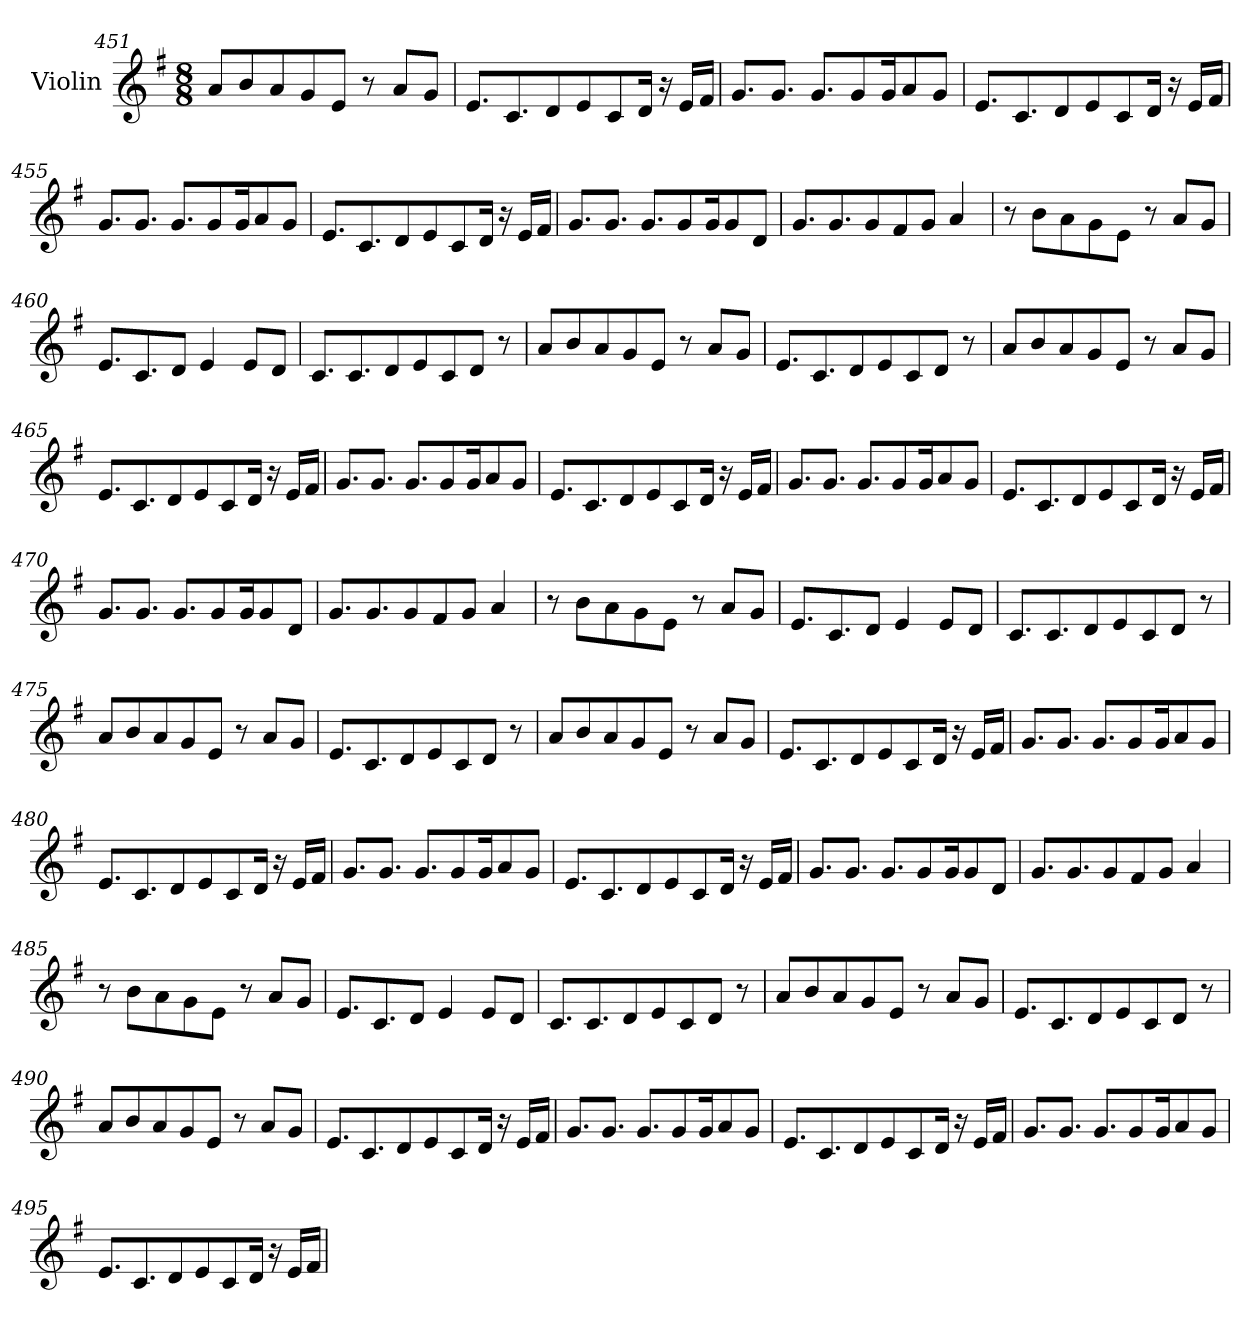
**kern
*part1
*staff1
*I"Violin
!!LO:LB:g=z
*clefG2
*k[f#]
*G:
*M8/8
=451
8a/L
8b/
8a/
8g/
8e/J
8r
8a/L
8g/J
=452
8.e/L
8.c/
8d/
8e/
8c/
16d/Jk
16r
16e/LL
16f#/JJ
=453
8.g/L
8.g/J
8.g/L
8g/
16g/K
8a/
8g/J
=454
8.e/L
8.c/
8d/
8e/
8c/
16d/Jk
16r
16e/LL
16f#/JJ
!!LO:LB:g=z
=455
8.g/L
8.g/J
8.g/L
8g/
16g/K
8a/
8g/J
=456
8.e/L
8.c/
8d/
8e/
8c/
16d/Jk
16r
16e/LL
16f#/JJ
=457
8.g/L
8.g/J
8.g/L
8g/
16g/K
8g/
8d/J
=458
8.g/L
8.g/
8g/
8f#/
8g/J
4a/
!!LO:LB:g=z
=459
8r
8b\L
8a\
8g\
8e\J
8r
8a/L
8g/J
=460
8.e/L
8.c/
8d/J
4e/
8e/L
8d/J
=461
8.c/L
8.c/
8d/
8e/
8c/
8d/J
8r
=462
8a/L
8b/
8a/
8g/
8e/J
8r
8a/L
8g/J
!!LO:LB:g=z
=463
8.e/L
8.c/
8d/
8e/
8c/
8d/J
8r
=464
8a/L
8b/
8a/
8g/
8e/J
8r
8a/L
8g/J
=465
8.e/L
8.c/
8d/
8e/
8c/
16d/Jk
16r
16e/LL
16f#/JJ
=466
8.g/L
8.g/J
8.g/L
8g/
16g/K
8a/
8g/J
!!LO:LB:g=z
=467
8.e/L
8.c/
8d/
8e/
8c/
16d/Jk
16r
16e/LL
16f#/JJ
=468
8.g/L
8.g/J
8.g/L
8g/
16g/K
8a/
8g/J
=469
8.e/L
8.c/
8d/
8e/
8c/
16d/Jk
16r
16e/LL
16f#/JJ
=470
8.g/L
8.g/J
8.g/L
8g/
16g/K
8g/
8d/J
!!LO:PB:g=z
=471
8.g/L
8.g/
8g/
8f#/
8g/J
4a/
=472
8r
8b\L
8a\
8g\
8e\J
8r
8a/L
8g/J
=473
8.e/L
8.c/
8d/J
4e/
8e/L
8d/J
=474
8.c/L
8.c/
8d/
8e/
8c/
8d/J
8r
!!LO:LB:g=z
=475
8a/L
8b/
8a/
8g/
8e/J
8r
8a/L
8g/J
=476
8.e/L
8.c/
8d/
8e/
8c/
8d/J
8r
=477
8a/L
8b/
8a/
8g/
8e/J
8r
8a/L
8g/J
=478
8.e/L
8.c/
8d/
8e/
8c/
16d/Jk
16r
16e/LL
16f#/JJ
!!LO:LB:g=z
=479
8.g/L
8.g/J
8.g/L
8g/
16g/K
8a/
8g/J
=480
8.e/L
8.c/
8d/
8e/
8c/
16d/Jk
16r
16e/LL
16f#/JJ
=481
8.g/L
8.g/J
8.g/L
8g/
16g/K
8a/
8g/J
=482
8.e/L
8.c/
8d/
8e/
8c/
16d/Jk
16r
16e/LL
16f#/JJ
!!LO:LB:g=z
=483
8.g/L
8.g/J
8.g/L
8g/
16g/K
8g/
8d/J
=484
8.g/L
8.g/
8g/
8f#/
8g/J
4a/
=485
8r
8b\L
8a\
8g\
8e\J
8r
8a/L
8g/J
=486
8.e/L
8.c/
8d/J
4e/
8e/L
8d/J
!!LO:LB:g=z
=487
8.c/L
8.c/
8d/
8e/
8c/
8d/J
8r
=488
8a/L
8b/
8a/
8g/
8e/J
8r
8a/L
8g/J
=489
8.e/L
8.c/
8d/
8e/
8c/
8d/J
8r
=490
8a/L
8b/
8a/
8g/
8e/J
8r
8a/L
8g/J
!!LO:LB:g=z
=491
8.e/L
8.c/
8d/
8e/
8c/
16d/Jk
16r
16e/LL
16f#/JJ
=492
8.g/L
8.g/J
8.g/L
8g/
16g/K
8a/
8g/J
=493
8.e/L
8.c/
8d/
8e/
8c/
16d/Jk
16r
16e/LL
16f#/JJ
=494
8.g/L
8.g/J
8.g/L
8g/
16g/K
8a/
8g/J
!!LO:LB:g=z
=495
8.e/L
8.c/
8d/
8e/
8c/
16d/Jk
16r
16e/LL
16f#/JJ
=
*-
